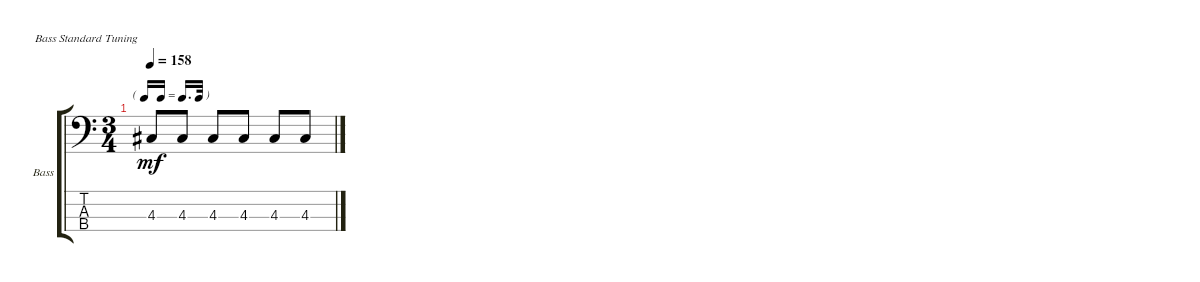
\defaultSystemsLayout 4
\bracketExtendMode groupsimilarinstruments
\firstSystemTrackNameOrientation horizontal
\otherSystemsTrackNameOrientation horizontal
\track ("Bass" "Bass") {instrument electricbassfinger}
\staff {score tabs}
\tuning (G2 D2 A1 E1)
\ts (3 4)
\tf dotted16th
\tempo 158
\clef f4
\ks c
4.3.8{dy mf} 4.3.8 4.3.8 4.3.8 4.3.8 4.3.8
